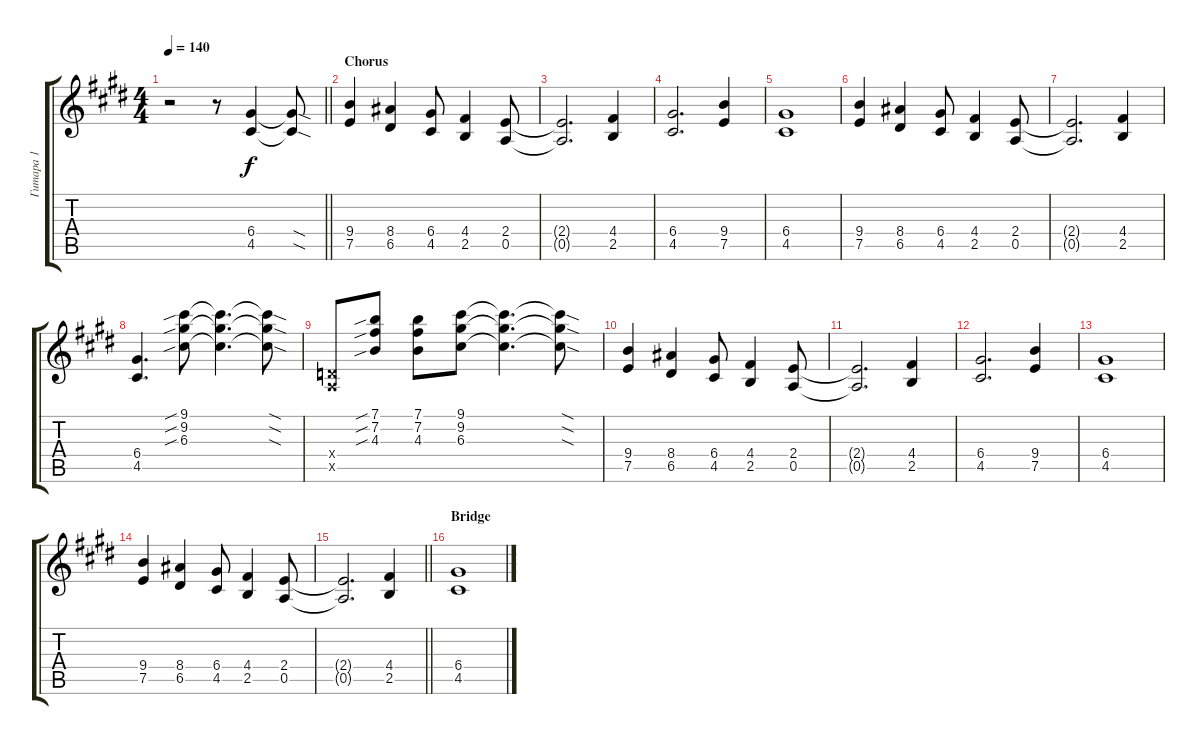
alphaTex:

\track ("Гитара 1" "Гитара 1") {instrument distortionguitar}
\staff {score tabs}
\tuning (E4 B3 G3 D3 A2 E2) {hide}
\ts (4 4)
\tempo 140
\clef g2
\barLineRight lightlight
\ks c#minor
r.2{dy f} r.8 (6.4 4.5).4 (6.4{sod t} 4.5{sod t}).8 |
\section ("" "Chorus")
(9.4 7.5).4 (8.4 6.5).4 (6.4 4.5).8 (4.4 2.5).4 (2.4 0.5).8 |
(2.4{t} 0.5{t}).2{d} (4.4 2.5).4 |
(6.4 4.5).2{d} (9.4 7.5).4 |
(6.4 4.5).1 |
(9.4 7.5).4 (8.4 6.5).4 (6.4 4.5).8 (4.4 2.5).4 (2.4 0.5).8 |
(2.4{t} 0.5{t}).2{d} (4.4 2.5).4 |
(6.4 4.5).4{d} (9.1{sib} 9.2{sib} 6.3{sib}).8 (9.1{t} 9.2{t} 6.3{t}).4{d} (9.1{sod t} 9.2{sod t} 6.3{sod t}).8 |
(0.4{x} 0.5{x}).8 (7.1{sib} 7.2{sib} 4.3{sib}).8 (7.1 7.2 4.3).8 (9.1 9.2 6.3).8 (9.1{t} 9.2{t} 6.3{t}).4{d} (9.1{sod t} 9.2{sod t} 6.3{sod t}).8 |
(9.4 7.5).4 (8.4 6.5).4 (6.4 4.5).8 (4.4 2.5).4 (2.4 0.5).8 |
(2.4{t} 0.5{t}).2{d} (4.4 2.5).4 |
(6.4 4.5).2{d} (9.4 7.5).4 |
(6.4 4.5).1 |
(9.4 7.5).4 (8.4 6.5).4 (6.4 4.5).8 (4.4 2.5).4 (2.4 0.5).8 |
\barLineRight lightlight
(2.4{t} 0.5{t}).2{d} (4.4 2.5).4 |
\section ("" "Bridge")
(6.4 4.5).1
